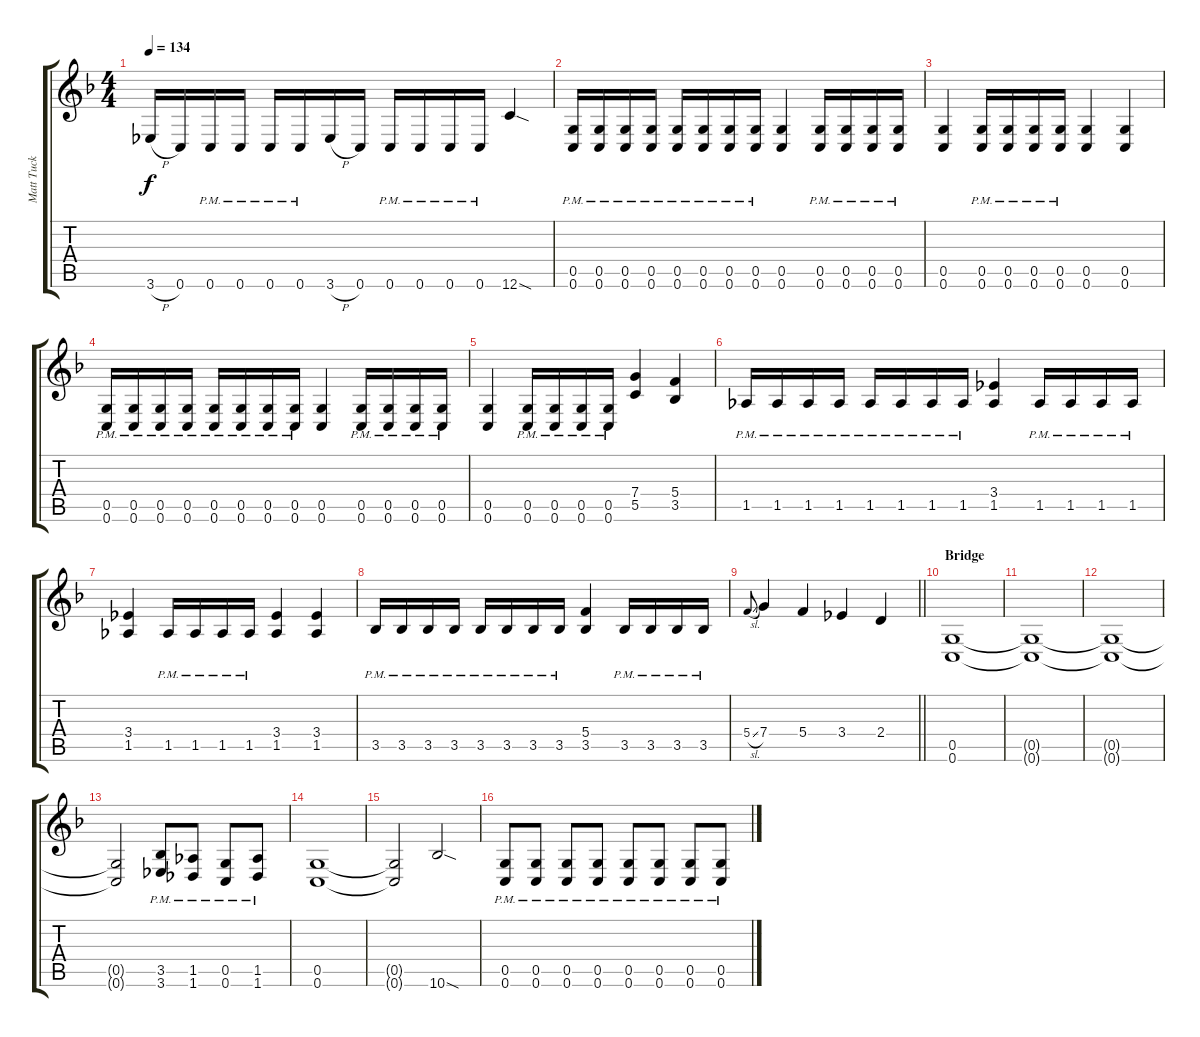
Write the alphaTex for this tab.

\track ("Matt Tuck (Rhythm)" "Matt Tuck ") {instrument distortionguitar}
\staff {score tabs}
\tuning (D4 A3 F3 C3 G2 C2) {hide}
\ts (4 4)
\tempo 134
\clef g2
\ks f
3.6{h}.16{dy f} 0.6.16 0.6{pm}.16 0.6{pm}.16 0.6{pm}.16 0.6{pm}.16 3.6{h}.16 0.6.16 0.6{pm}.16 0.6{pm}.16 0.6{pm}.16 0.6{pm}.16 12.6{sod}.4 |
(0.5{pm} 0.6{pm}).16 (0.5{pm} 0.6{pm}).16 (0.5{pm} 0.6{pm}).16 (0.5{pm} 0.6{pm}).16 (0.5{pm} 0.6{pm}).16 (0.5{pm} 0.6{pm}).16 (0.5{pm} 0.6{pm}).16 (0.5{pm} 0.6{pm}).16 (0.5 0.6).4 (0.5{pm} 0.6{pm}).16 (0.5{pm} 0.6{pm}).16 (0.5{pm} 0.6{pm}).16 (0.5{pm} 0.6{pm}).16 |
(0.5 0.6).4 (0.5{pm} 0.6{pm}).16 (0.5{pm} 0.6{pm}).16 (0.5{pm} 0.6{pm}).16 (0.5{pm} 0.6{pm}).16 (0.5 0.6).4 (0.5 0.6).4 |
(0.5{pm} 0.6{pm}).16 (0.5{pm} 0.6{pm}).16 (0.5{pm} 0.6{pm}).16 (0.5{pm} 0.6{pm}).16 (0.5{pm} 0.6{pm}).16 (0.5{pm} 0.6{pm}).16 (0.5{pm} 0.6{pm}).16 (0.5{pm} 0.6{pm}).16 (0.5 0.6).4 (0.5{pm} 0.6{pm}).16 (0.5{pm} 0.6{pm}).16 (0.5{pm} 0.6{pm}).16 (0.5{pm} 0.6{pm}).16 |
(0.5 0.6).4 (0.5{pm} 0.6{pm}).16 (0.5{pm} 0.6{pm}).16 (0.5{pm} 0.6{pm}).16 (0.5{pm} 0.6{pm}).16 (7.4 5.5).4 (5.4 3.5).4 |
1.5{pm}.16 1.5{pm}.16 1.5{pm}.16 1.5{pm}.16 1.5{pm}.16 1.5{pm}.16 1.5{pm}.16 1.5{pm}.16 (3.4 1.5).4 1.5{pm}.16 1.5{pm}.16 1.5{pm}.16 1.5{pm}.16 |
(3.4 1.5).4 1.5{pm}.16 1.5{pm}.16 1.5{pm}.16 1.5{pm}.16 (3.4 1.5).4 (3.4 1.5).4 |
3.5{pm}.16 3.5{pm}.16 3.5{pm}.16 3.5{pm}.16 3.5{pm}.16 3.5{pm}.16 3.5{pm}.16 3.5{pm}.16 (5.4 3.5).4 3.5{pm}.16 3.5{pm}.16 3.5{pm}.16 3.5{pm}.16 |
\barLineRight lightlight
5.4{sl}.8{gr onbeat} 7.4.4 5.4.4 3.4.4 2.4.4 |
\section ("" "Bridge")
(0.5 0.6).1 |
(0.5{t} 0.6{t}).1 |
(0.5{t} 0.6{t}).1 |
(0.5{t} 0.6{t}).2 (3.5{pm} 3.6{pm}).8 (1.5{pm} 1.6{pm}).8 (0.5{pm} 0.6{pm}).8 (1.5{pm} 1.6{pm}).8 |
(0.5 0.6).1 |
(0.5{t} 0.6{t}).2 10.6{sod}.2 |
(0.5{pm} 0.6{pm}).8 (0.5{pm} 0.6{pm}).8 (0.5{pm} 0.6{pm}).8 (0.5{pm} 0.6{pm}).8 (0.5{pm} 0.6{pm}).8 (0.5{pm} 0.6{pm}).8 (0.5{pm} 0.6{pm}).8 (0.5{pm} 0.6{pm}).8
